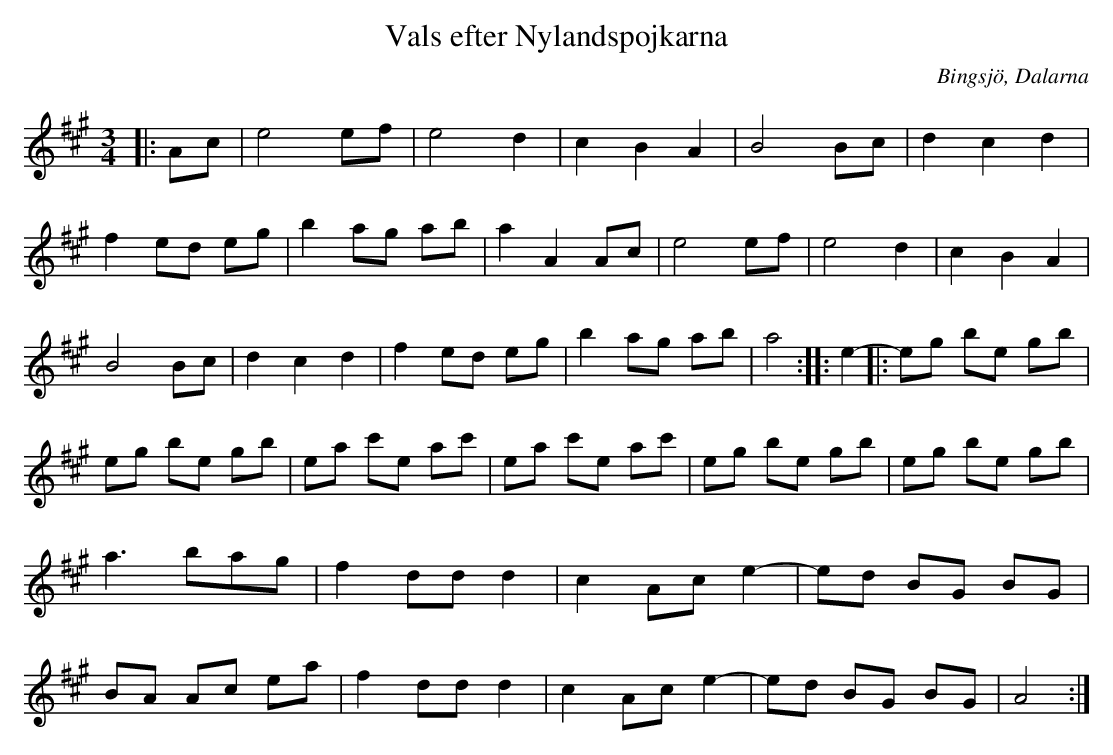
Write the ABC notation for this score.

X:1
T:Vals efter Nylandspojkarna
O:Bingsjö, Dalarna
M:3/4
L:1/8
K:A
|: Ac | e4 ef | e4 d2 | c2 B2 A2 | B4 Bc | d2 c2 d2 | f2 ed eg | b2 ag ab | a2 A2 Ac | e4 ef | e4 d2 | c2 B2 A2 | B4 Bc | d2 c2 d2 | f2 ed eg | b2 ag ab | a4 :: e2- |: eg be gb | eg be gb | ea c'e ac' | ea c'e ac' | eg be gb | eg be gb | a3 bag | f2 dd d2 | c2 Ac e2- | ed BG BG | BA Ac ea | f2 dd d2 | c2 Ac e2- | ed BG BG | A4 :|]
